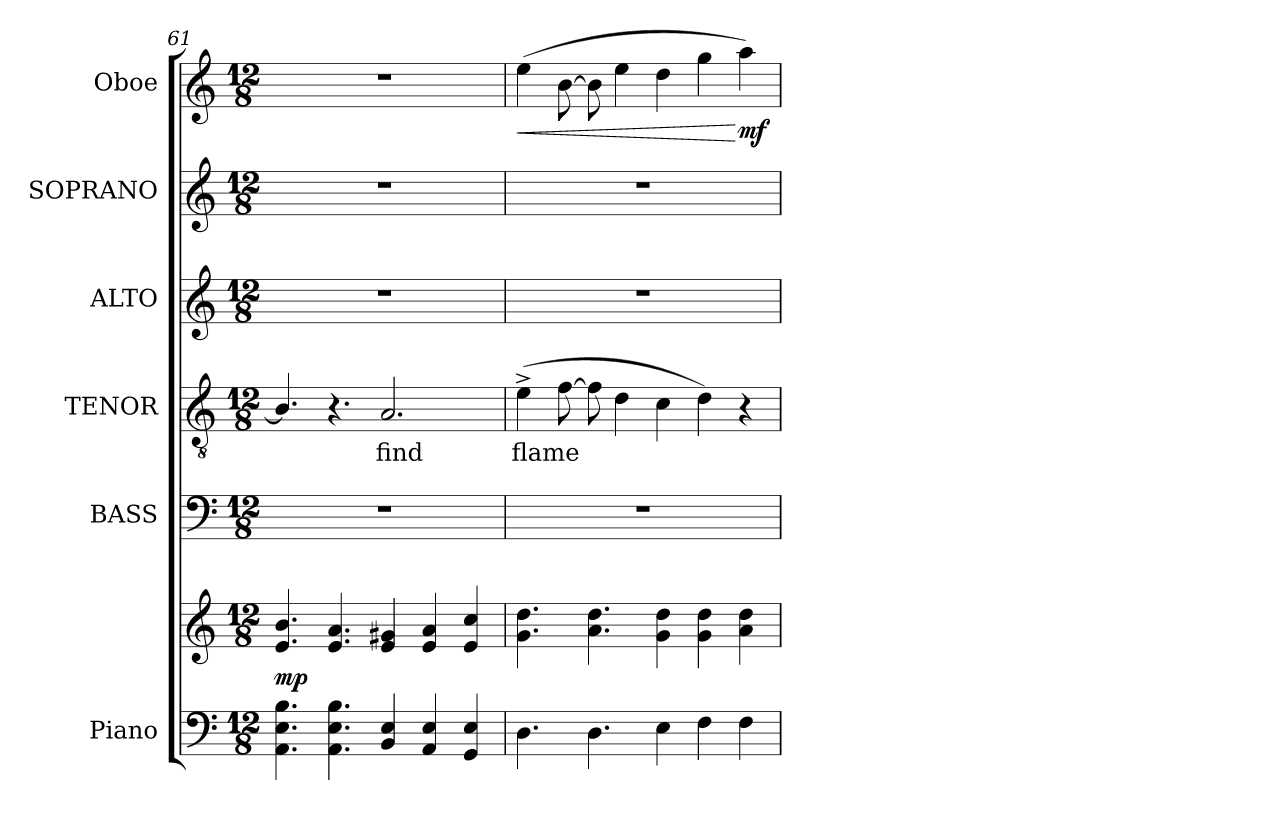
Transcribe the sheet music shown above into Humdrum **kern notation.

**kern	**kern	**dynam	**kern	**kern	**text	**kern	**kern	**kern	**dynam
*part6	*part6	*part6	*part5	*part4	*part4	*part3	*part2	*part1	*part1
*staff7	*staff6	*staff6/7	*staff5	*staff4	*staff4	*staff3	*staff2	*staff1	*staff1
*I"Piano	*	*	*I"BASS	*I"TENOR	*	*I"ALTO	*I"SOPRANO	*I"Oboe	*
*I'Pno.	*	*	*I'B.	*I'T.	*	*I'A.	*I'S.	*I'Ob.	*
*clefF4	*clefG2	*	*clefF4	*clefGv2	*	*clefG2	*clefG2	*clefG2	*
*	*	*	*	*ITrd7c12	*	*	*	*	*
*k[]	*k[]	*	*k[]	*k[]	*	*k[]	*k[]	*k[]	*
*a:	*a:	*	*a:	*a:	*	*a:	*a:	*a:	*
*M12/8	*M12/8	*	*M12/8	*M12/8	*	*M12/8	*M12/8	*M12/8	*
=61	=61	=61	=61	=61	=61	=61	=61	=61	=61
!	!	!	!LO:N:vis=1	!	!	!LO:N:vis=1	!LO:N:vis=1	!LO:N:vis=1	!
4.AAi\ 4.Ei 4.Bi	4.ei/ 4.bi	mp	1.r	4.BBi/]	.	1.r	1.r	1.r	.
4.AAi\ 4.Ei 4.Bi	4.ei/ 4.ai	.	.	4.r	.	.	.	.	.
!	!	!	!	!	!LO:LY:b:color=#000000	!	!	!	!
4BBi/ 4Ei	4ei/ 4g#Xi	.	.	2.AAi/	find	.	.	.	.
4AAi/ 4Ei	4ei/ 4ai	.	.	.	.	.	.	.	.
4GGi/ 4Ei	4ei/ 4cci	.	.	.	.	.	.	.	.
=62	=62	=62	=62	=62	=62	=62	=62	=62	=62
!	!	!	!LO:N:vis=1	!	!	!	!	!	!
!	!	!	!	!	!LO:LY:b:color=#000000	!LO:N:vis=1	!LO:N:vis=1	!	!LO:HP:b
4.Di\	4.gi\ 4.ddi	.	1.r	(4E^i\	flame	1.r	1.r	(4eei\	<
.	.	.	.	[8Fi\	.	.	.	[8bi\	.
4.Di\	4.ai\ 4.ddi	.	.	8Fi\]	.	.	.	8bi\]	.
.	.	.	.	4Di\	.	.	.	4eei\	.
4Ei\	4gi\ 4ddi	.	.	4Ci\	.	.	.	4ddi\	.
4Fi\	4gi\ 4ddi	.	.	4Di\)	.	.	.	4ggi\	.
4Fi\	4ai\ 4ddi	.	.	4r	.	.	.	4aai\)	[ mf
=	=	=	=	=	=	=	=	=	=
*-	*-	*-	*-	*-	*-	*-	*-	*-	*-
